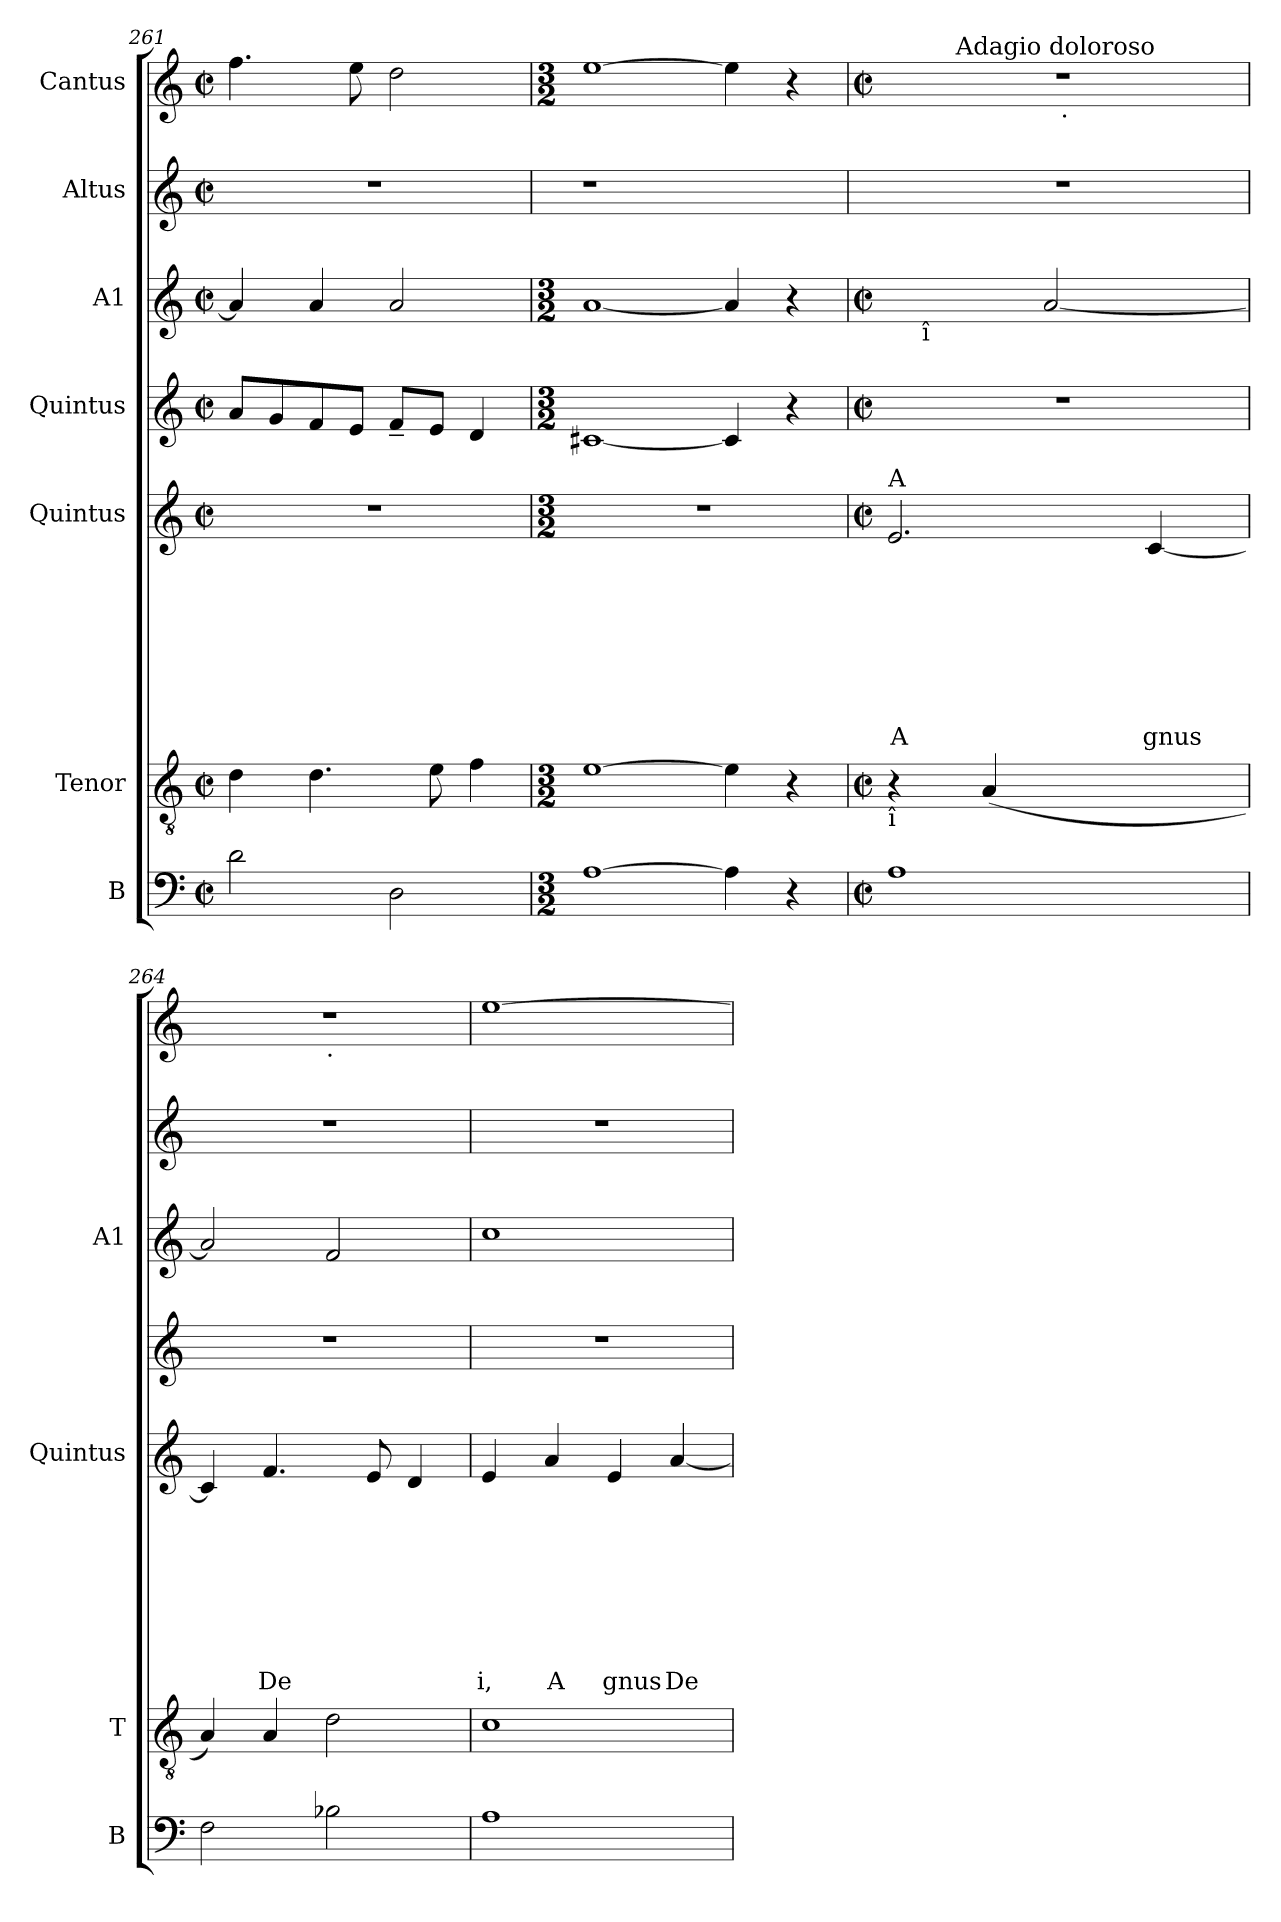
**kern	**kern	**kern	**text	**text	**text	**text	**text	**text	**text	**text	**kern	**kern	**kern	**kern
*part7	*part6	*part5	*part5	*part5	*part5	*part5	*part5	*part5	*part5	*part5	*part4	*part3	*part2	*part1
*staff7	*staff6	*staff5	*staff5	*staff5	*staff5	*staff5	*staff5	*staff5	*staff5	*staff5	*staff4	*staff3	*staff2	*staff1
*I"B	*I"Tenor	*I"Quintus	*	*	*	*	*	*	*	*	*I"Quintus	*I"A1	*I"Altus	*I"Cantus
*I'B	*I'T	*I'Quintus	*	*	*	*	*	*	*	*	*	*I'A1	*	*
*clefF4	*clefGv2	*clefG2	*	*	*	*	*	*	*	*	*clefG2	*clefG2	*clefG2	*clefG2
*k[]	*k[]	*k[]	*	*	*	*	*	*	*	*	*k[]	*k[]	*k[]	*k[]
*C:	*C:	*C:	*	*	*	*	*	*	*	*	*C:	*C:	*C:	*C:
*M2/2	*M2/2	*M2/2	*	*	*	*	*	*	*	*	*M2/2	*M2/2	*M2/2	*M2/2
*met(c|)	*met(c|)	*met(c|)	*	*	*	*	*	*	*	*	*met(c|)	*met(c|)	*met(c|)	*met(c|)
=261	=261	=261	=261	=261	=261	=261	=261	=261	=261	=261	=261	=261	=261	=261
2d\	4d\	1r	.	.	.	.	.	.	.	.	8a/L	4a/]	1r	4.ff\
.	.	.	.	.	.	.	.	.	.	.	8g/	.	.	.
.	4.d\	.	.	.	.	.	.	.	.	.	8f/	4a/	.	.
.	.	.	.	.	.	.	.	.	.	.	8e/J	.	.	8ee\
2D\	.	.	.	.	.	.	.	.	.	.	8f~</L	2a/	.	2dd\
.	8e\	.	.	.	.	.	.	.	.	.	8e/J	.	.	.
.	4f\	.	.	.	.	.	.	.	.	.	4d/	.	.	.
=262	=262	=262	=262	=262	=262	=262	=262	=262	=262	=262	=262	=262	=262	=262
*M3/2	*M3/2	*M3/2	*	*	*	*	*	*	*	*	*M3/2	*M3/2	*	*M3/2
[>1A	[>1e	1.r	.	.	.	.	.	.	.	.	[<1c#X	[<1a	1r	[>1ee
4A\]	4e\]	.	.	.	.	.	.	.	.	.	4c#/]	4a/]	2ryy	4ee\]
4r	4r	.	.	.	.	.	.	.	.	.	4r	4r	.	4r
!!LO:PB:g=z
=263!	=263!	=263!	=263!	=263!	=263!	=263!	=263!	=263!	=263!	=263!	=263!	=263!	=263!	=263!
*M2/2	*M2/2	*M2/2	*	*	*	*	*	*	*	*	*M2/2	*M2/2	*	*M2/2
*met(c|)	*met(c|)	*met(c|)	*	*	*	*	*	*	*	*	*met(c|)	*met(c|)	*	*met(c|)
!	!	!LO:TX:a:t=A	!	!	!	!	!	!	!	!	!	!	!	!
!	!LO:TX:b:t=î	!	!	!	!	!	!	!	!	!	!	!	!	!
!	!	!	!	!	!	!	!	!	!	!LO:LY:b	!	!	!	!
*	*	*	*	*	*	*	*	*	*	*	*	*^	*	*^
*	*	*	*	*	*	*	*	*	*	*	*	*	*	*	*	*^
1A	4r	2.e/	.	.	.	.	.	.	.	A	1r	2ryy	16.ryy	1r	1r	8.ryy	2ryy
!	!	!	!	!	!	!	!	!	!	!	!	!	!LO:TX:b:t=î	!	!	!	!
.	.	.	.	.	.	.	.	.	.	.	.	.	2ryy	.	.	.	.
!	!	!	!	!	!	!	!	!	!	!	!	!	!	!	!	!LO:TX:a:t=Adagio doloroso	!
.	.	.	.	.	.	.	.	.	.	.	.	.	.	.	.	2ryy	.
.	(<4A/	.	.	.	.	.	.	.	.	.	.	.	.	.	.	.	.
.	2ryy	.	.	.	.	.	.	.	.	.	.	[<2a/	.	.	.	.	32ryy
!	!	!	!	!	!	!	!	!	!	!	!	!	!	!	!	!	!LO:TX:b:t=·
.	.	.	.	.	.	.	.	.	.	.	.	.	.	.	.	.	4...ryy
.	.	.	.	.	.	.	.	.	.	.	.	.	4ryy	.	.	.	.
.	.	.	.	.	.	.	.	.	.	.	.	.	.	.	.	4ryy	.
!	!	!	!	!	!	!	!	!	!	!LO:LY:b	!	!	!	!	!	!	!
.	.	[<4c/	.	.	.	.	.	.	.	gnus	.	.	.	.	.	.	.
.	.	.	.	.	.	.	.	.	.	.	.	.	8ryy	.	.	.	.
.	.	.	.	.	.	.	.	.	.	.	.	.	.	.	.	16ryy	.
.	.	.	.	.	.	.	.	.	.	.	.	.	32ryy	.	.	.	.
*	*	*	*	*	*	*	*	*	*	*	*	*v	*v	*	*	*v	*v
=264	=264	=264	=264	=264	=264	=264	=264	=264	=264	=264	=264	=264	=264	=264	=264
2F\	4A/)	4c/]	.	.	.	.	.	.	.	.	1r	2a/]	1r	1r	2ryy
!	!	!	!	!	!	!	!	!	!	!LO:LY:b	!	!	!	!	!
.	4A/	4.f/	.	.	.	.	.	.	.	De	.	.	.	.	.
!	!	!	!	!	!	!	!	!	!	!	!	!	!	!	!LO:TX:b:t=·
2B-X\	2d\	.	.	.	.	.	.	.	.	.	.	2f/	.	.	2ryy
.	.	8e/	.	.	.	.	.	.	.	.	.	.	.	.	.
.	.	4d/	.	.	.	.	.	.	.	.	.	.	.	.	.
=265	=265	=265	=265	=265	=265	=265	=265	=265	=265	=265	=265	=265	=265	=265	=265
!	!	!	!	!	!	!	!	!	!	!LO:LY:b:rj	!	!	!	!	!
*	*	*	*	*	*	*	*	*	*	*	*	*	*	*v	*v
1A	1c	4e/	.	.	.	.	.	.	.	i,	1r	1cc	1r	[>1ee
!	!	!	!	!	!	!	!	!	!	!LO:LY:b	!	!	!	!
.	.	4a/	.	.	.	.	.	.	.	A	.	.	.	.
!	!	!	!	!	!	!	!	!	!	!LO:LY:b	!	!	!	!
.	.	4e/	.	.	.	.	.	.	.	gnus	.	.	.	.
!	!	!	!	!	!	!	!	!	!	!LO:LY:b	!	!	!	!
.	.	[<4a/	.	.	.	.	.	.	.	De	.	.	.	.
=	=	=	=	=	=	=	=	=	=	=	=	=	=	=
*-	*-	*-	*-	*-	*-	*-	*-	*-	*-	*-	*-	*-	*-	*-
